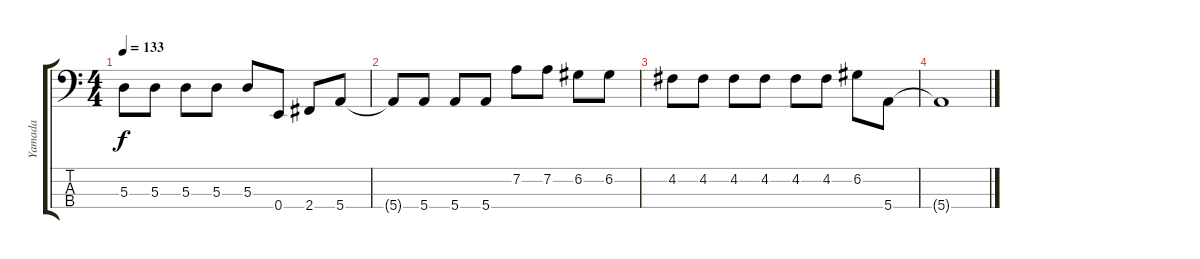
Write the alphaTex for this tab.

\track ("Yamada" "Yamada") {instrument electricbasspick}
\staff {score tabs}
\tuning (G2 D2 A1 E1) {hide}
\ts (4 4)
\tempo 133
\clef f4
\ks c
5.3.8{dy f} 5.3.8 5.3.8 5.3.8 5.3.8 0.4.8 2.4.8 5.4.8 |
5.4{t}.8 5.4.8 5.4.8 5.4.8 7.2.8 7.2.8 6.2.8 6.2.8 |
4.2.8 4.2.8 4.2.8 4.2.8 4.2.8 4.2.8 6.2.8 5.4.8 |
5.4{t}.1
